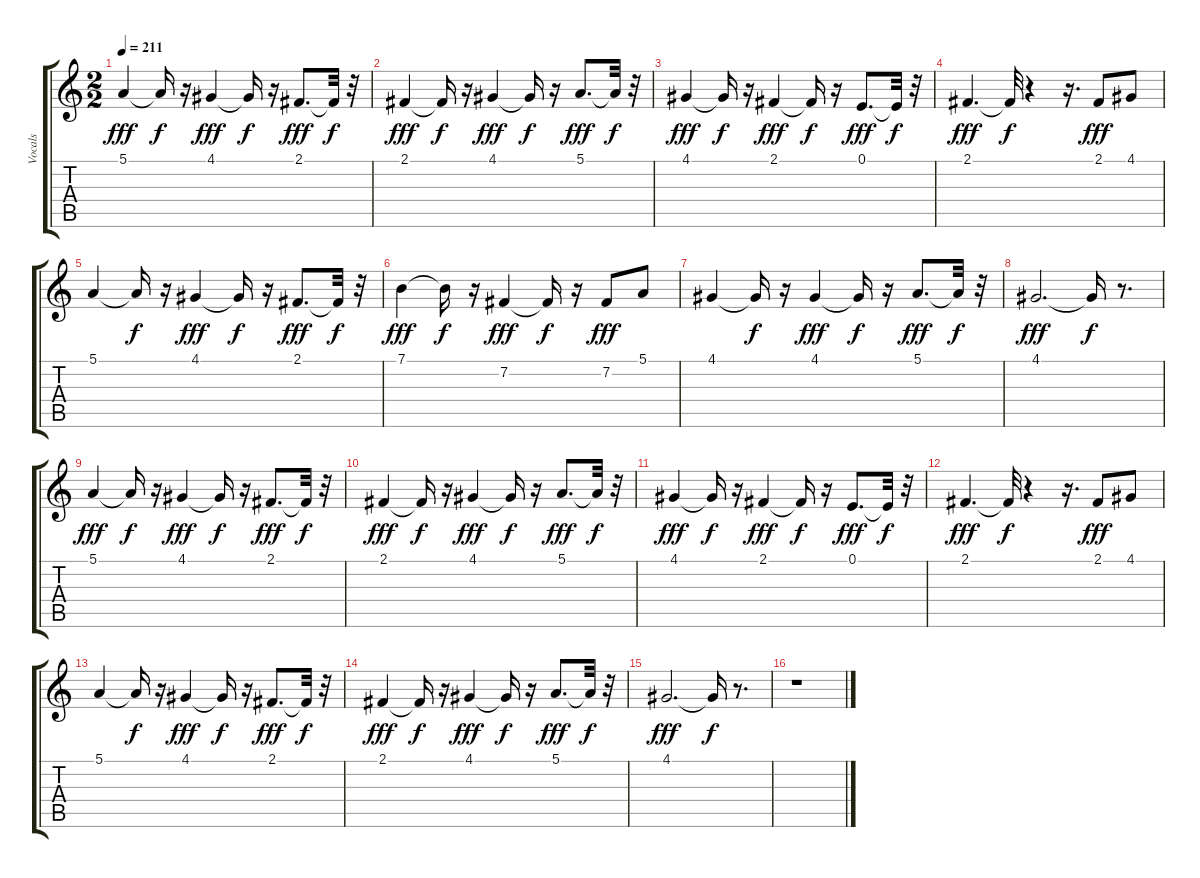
\track ("Vocals" "Vocals") {instrument tenorsax}
\staff {score tabs}
\tuning (E4 B3 G3 D3 A2 E2) {hide}
\ts (2 2)
\tempo 211
\clef g2
\ks c
5.1.4{dy fff} 5.1{t}.16{dy f} r.16 4.1.4{dy fff} 4.1{t}.16{dy f} r.16 2.1.8{d dy fff} 2.1{t}.32{dy f} r.32 |
2.1.4{dy fff} 2.1{t}.16{dy f} r.16 4.1.4{dy fff} 4.1{t}.16{dy f} r.16 5.1.8{d dy fff} 5.1{t}.32{dy f} r.32 |
4.1.4{dy fff} 4.1{t}.16{dy f} r.16 2.1.4{dy fff} 2.1{t}.16{dy f} r.16 0.1.8{d dy fff} 0.1{t}.32{dy f} r.32 |
2.1.4{d dy fff} 2.1{t}.32{dy f} r.4 r.16{d} 2.1.8{dy fff} 4.1.8 |
5.1.4 5.1{t}.16{dy f} r.16 4.1.4{dy fff} 4.1{t}.16{dy f} r.16 2.1.8{d dy fff} 2.1{t}.32{dy f} r.32 |
7.1.4{dy fff} 7.1{t}.16{dy f} r.16 7.2.4{dy fff} 7.2{t}.16{dy f} r.16 7.2.8{dy fff} 5.1.8 |
4.1.4 4.1{t}.16{dy f} r.16 4.1.4{dy fff} 4.1{t}.16{dy f} r.16 5.1.8{d dy fff} 5.1{t}.32{dy f} r.32 |
4.1.2{d dy fff} 4.1{t}.16{dy f} r.8{d} |
5.1.4{dy fff} 5.1{t}.16{dy f} r.16 4.1.4{dy fff} 4.1{t}.16{dy f} r.16 2.1.8{d dy fff} 2.1{t}.32{dy f} r.32 |
2.1.4{dy fff} 2.1{t}.16{dy f} r.16 4.1.4{dy fff} 4.1{t}.16{dy f} r.16 5.1.8{d dy fff} 5.1{t}.32{dy f} r.32 |
4.1.4{dy fff} 4.1{t}.16{dy f} r.16 2.1.4{dy fff} 2.1{t}.16{dy f} r.16 0.1.8{d dy fff} 0.1{t}.32{dy f} r.32 |
2.1.4{d dy fff} 2.1{t}.32{dy f} r.4 r.16{d} 2.1.8{dy fff} 4.1.8 |
5.1.4 5.1{t}.16{dy f} r.16 4.1.4{dy fff} 4.1{t}.16{dy f} r.16 2.1.8{d dy fff} 2.1{t}.32{dy f} r.32 |
2.1.4{dy fff} 2.1{t}.16{dy f} r.16 4.1.4{dy fff} 4.1{t}.16{dy f} r.16 5.1.8{d dy fff} 5.1{t}.32{dy f} r.32 |
4.1.2{d dy fff} 4.1{t}.16{dy f} r.8{d} |
r.1
